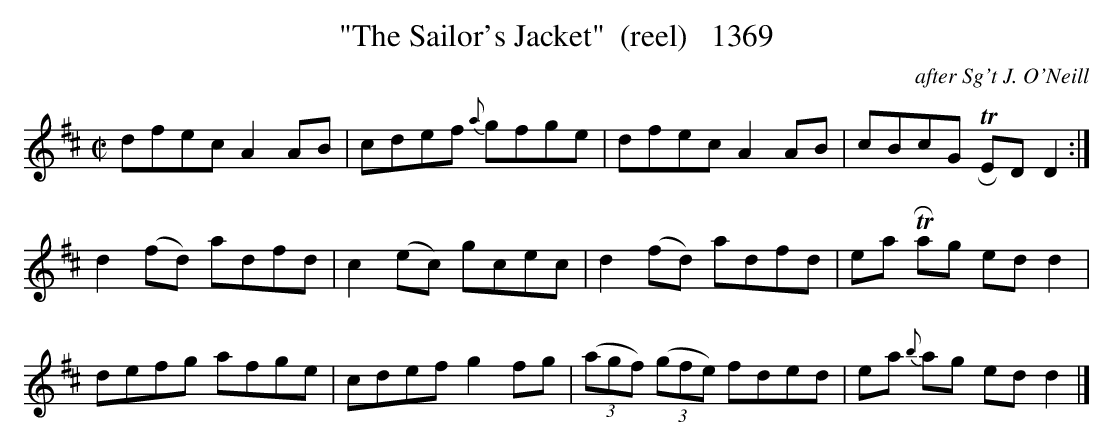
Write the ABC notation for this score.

X:1
T:"The Sailor's Jacket"  (reel)   1369
C:after Sg't J. O'Neill
BRENNAN July 2003 (HTTP://WWW.SOSYOURMOM.COM)
M:C|
L:1/8
K:D
dfec A2AB|cdef {a}gfge|dfec A2AB|cBcG TRED D2:|
d2(fd) adfd|c2(ec) gcec|d2(fd) adfd|ea TRag ed d2|
defg afge|cdef g2fg|(3(agf) (3(gfe) fded|ea {b}ag ed d2|]
